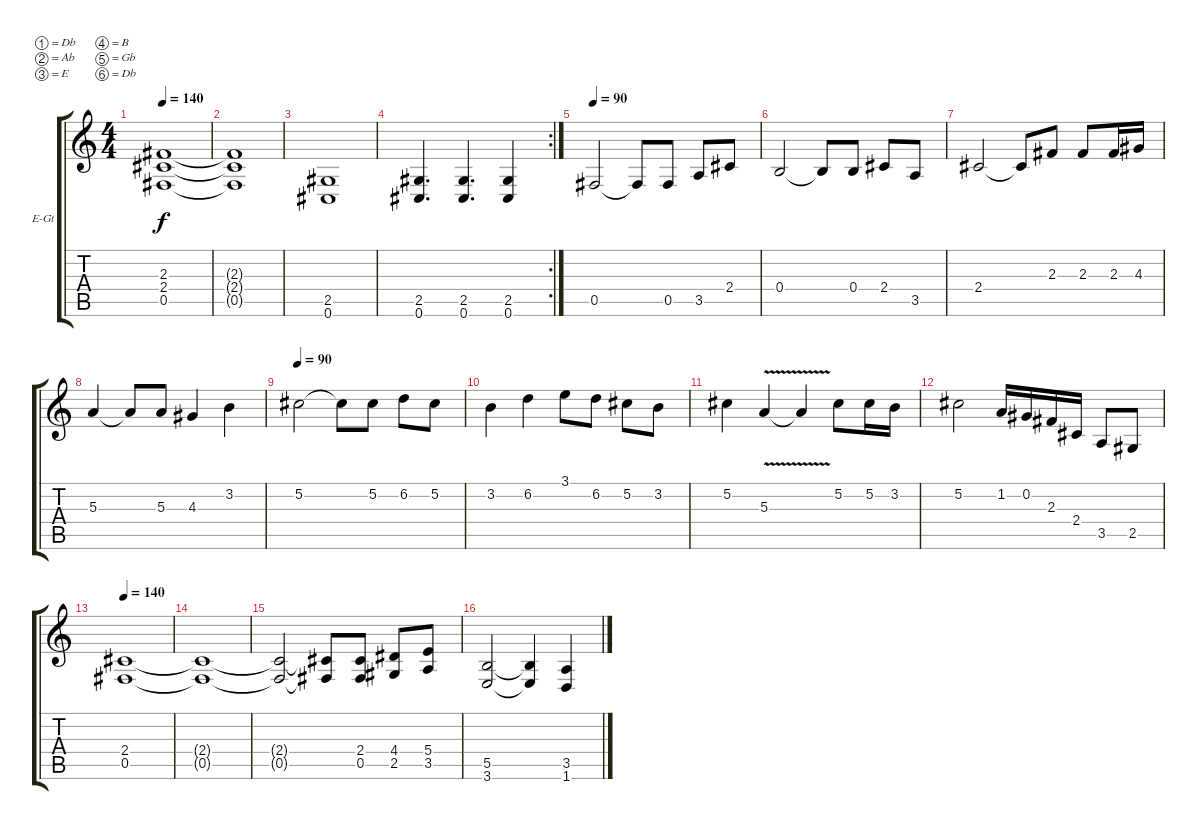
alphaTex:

\bracketExtendMode groupsimilarinstruments
\firstSystemTrackNameOrientation horizontal
\otherSystemsTrackNameOrientation horizontal
\track ("Electric Guitar 2" "E-Gt") {instrument distortionguitar}
\staff {score tabs}
\tuning (Db4 Ab3 E3 B2 Gb2 Db2)
\ts (4 4)
\tempo 140
\clef g2
\ks c
(2.3 2.4 0.5).1{dy f} |
(2.3{t} 2.4{t} 0.5{t}).1 |
(2.5 0.6).1 |
\rc 2
(2.5 0.6).4{d} (2.5 0.6).4{d} (2.5 0.6).4 |
\tempo 90
0.5.2 0.5{t}.8 0.5.8 3.5.8 2.4.8 |
0.4.2 0.4{t}.8 0.4.8 2.4.8 3.5.8 |
2.4.2 2.4{t}.8 2.3.8 2.3.8 2.3.16 4.3.16 |
5.3.4 5.3{t}.8 5.3.8 4.3.4 3.2.4 |
\tempo 90
5.2.2 5.2{t}.8 5.2.8 6.2.8 5.2.8 |
3.2.4 6.2.4 3.1.8 6.2.8 5.2.8 3.2.8 |
5.2.4 5.3{v}.4 5.3{v t}.4 5.2.8 5.2.16 3.2.16 |
5.2.2 1.2.16 0.2.16 2.3.16 2.4.16 3.5.8 2.5.8 |
\tempo 140
(2.4 0.5).1 |
(2.4{t} 0.5{t}).1 |
(2.4{t} 0.5{t}).2 (2.4{t} 0.5{t}).8 (2.4 0.5).8 (4.4 2.5).8 (5.4 3.5).8 |
(5.5 3.6).2 (5.5{t} 3.6{t}).4 (3.5 1.6).4
